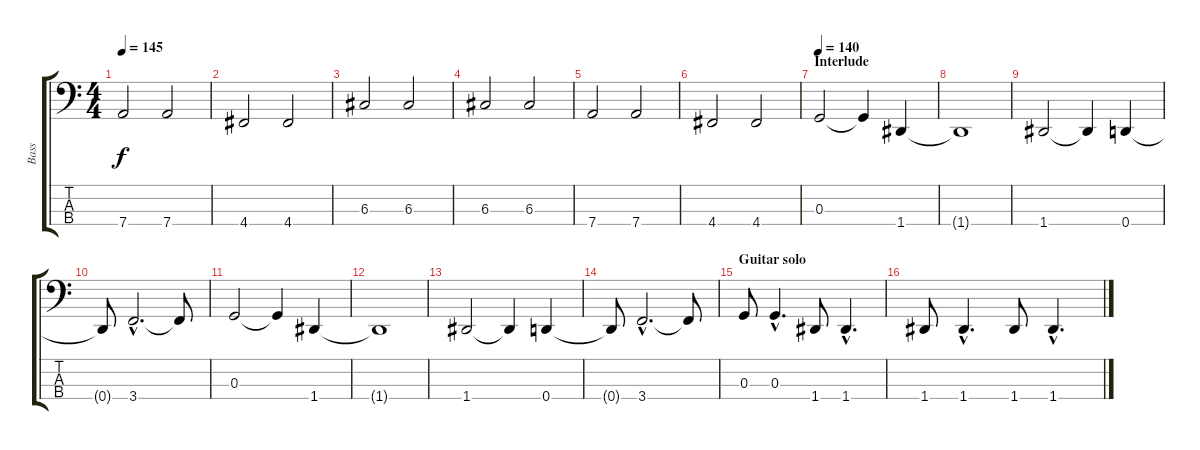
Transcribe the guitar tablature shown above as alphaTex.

\track ("Bass" "Bass") {instrument electricbassfinger}
\staff {score tabs}
\tuning (F2 C2 G1 D1) {hide}
\ts (4 4)
\tempo 145
\clef f4
\ks c
7.4.2{dy f} 7.4.2 |
4.4.2 4.4.2 |
6.3.2 6.3.2 |
6.3.2 6.3.2 |
7.4.2 7.4.2 |
4.4.2 4.4.2 |
\section ("" "Interlude")
\tempo 140
0.3.2 0.3{t}.4 1.4.4 |
1.4{t}.1 |
1.4.2 1.4{t}.4 0.4.4 |
0.4{t}.8 3.4{hac}.2{d} 3.4{t}.8 |
0.3.2 0.3{t}.4 1.4.4 |
1.4{t}.1 |
1.4.2 1.4{t}.4 0.4.4 |
0.4{t}.8 3.4{hac}.2{d} 3.4{t}.8 |
\section ("" "Guitar solo")
0.3.8 0.3{hac}.4{d} 1.4.8 1.4{hac}.4{d} |
1.4.8 1.4{hac}.4{d} 1.4.8 1.4{hac}.4{d}
